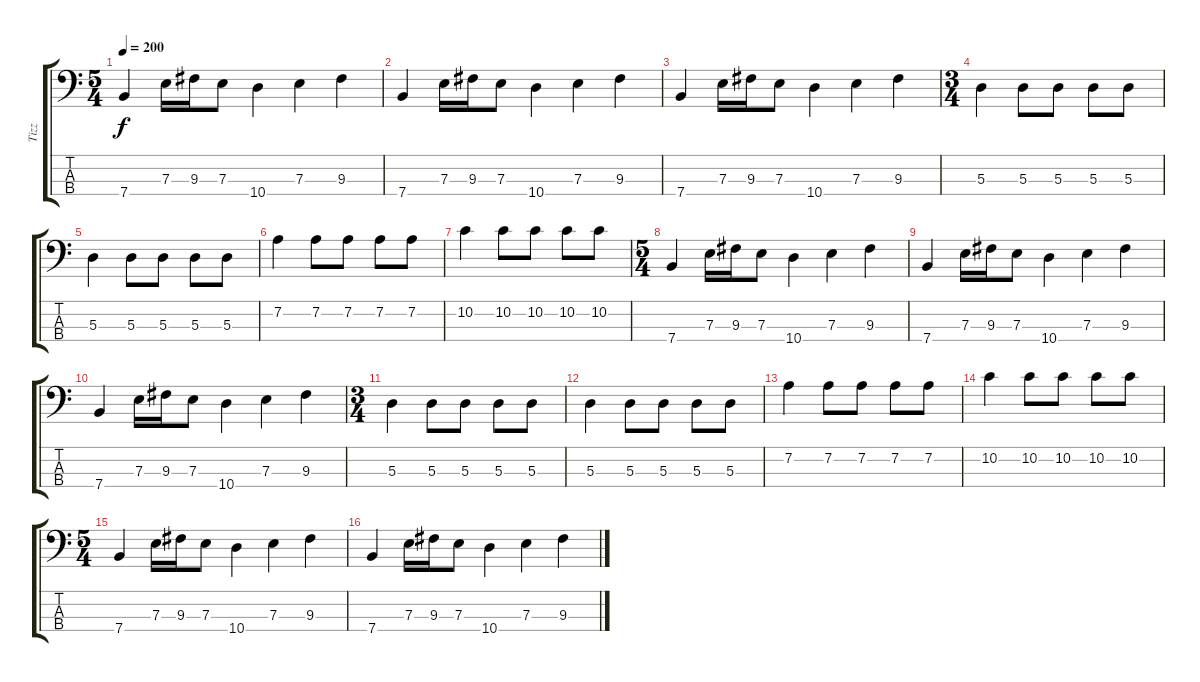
\track ("Tizz" "Tizz") {instrument electricbassfinger}
\staff {score tabs}
\tuning (G2 D2 A1 E1) {hide}
\ts (5 4)
\tempo 200
\clef f4
\ks c
7.4.4{dy f} 7.3.16 9.3.16 7.3.8 10.4.4 7.3.4 9.3.4 |
7.4.4 7.3.16 9.3.16 7.3.8 10.4.4 7.3.4 9.3.4 |
7.4.4 7.3.16 9.3.16 7.3.8 10.4.4 7.3.4 9.3.4 |
\ts (3 4)
5.3.4 5.3.8 5.3.8 5.3.8 5.3.8 |
5.3.4 5.3.8 5.3.8 5.3.8 5.3.8 |
7.2.4 7.2.8 7.2.8 7.2.8 7.2.8 |
10.2.4 10.2.8 10.2.8 10.2.8 10.2.8 |
\ts (5 4)
7.4.4 7.3.16 9.3.16 7.3.8 10.4.4 7.3.4 9.3.4 |
7.4.4 7.3.16 9.3.16 7.3.8 10.4.4 7.3.4 9.3.4 |
7.4.4 7.3.16 9.3.16 7.3.8 10.4.4 7.3.4 9.3.4 |
\ts (3 4)
5.3.4 5.3.8 5.3.8 5.3.8 5.3.8 |
5.3.4 5.3.8 5.3.8 5.3.8 5.3.8 |
7.2.4 7.2.8 7.2.8 7.2.8 7.2.8 |
10.2.4 10.2.8 10.2.8 10.2.8 10.2.8 |
\ts (5 4)
7.4.4 7.3.16 9.3.16 7.3.8 10.4.4 7.3.4 9.3.4 |
7.4.4 7.3.16 9.3.16 7.3.8 10.4.4 7.3.4 9.3.4
